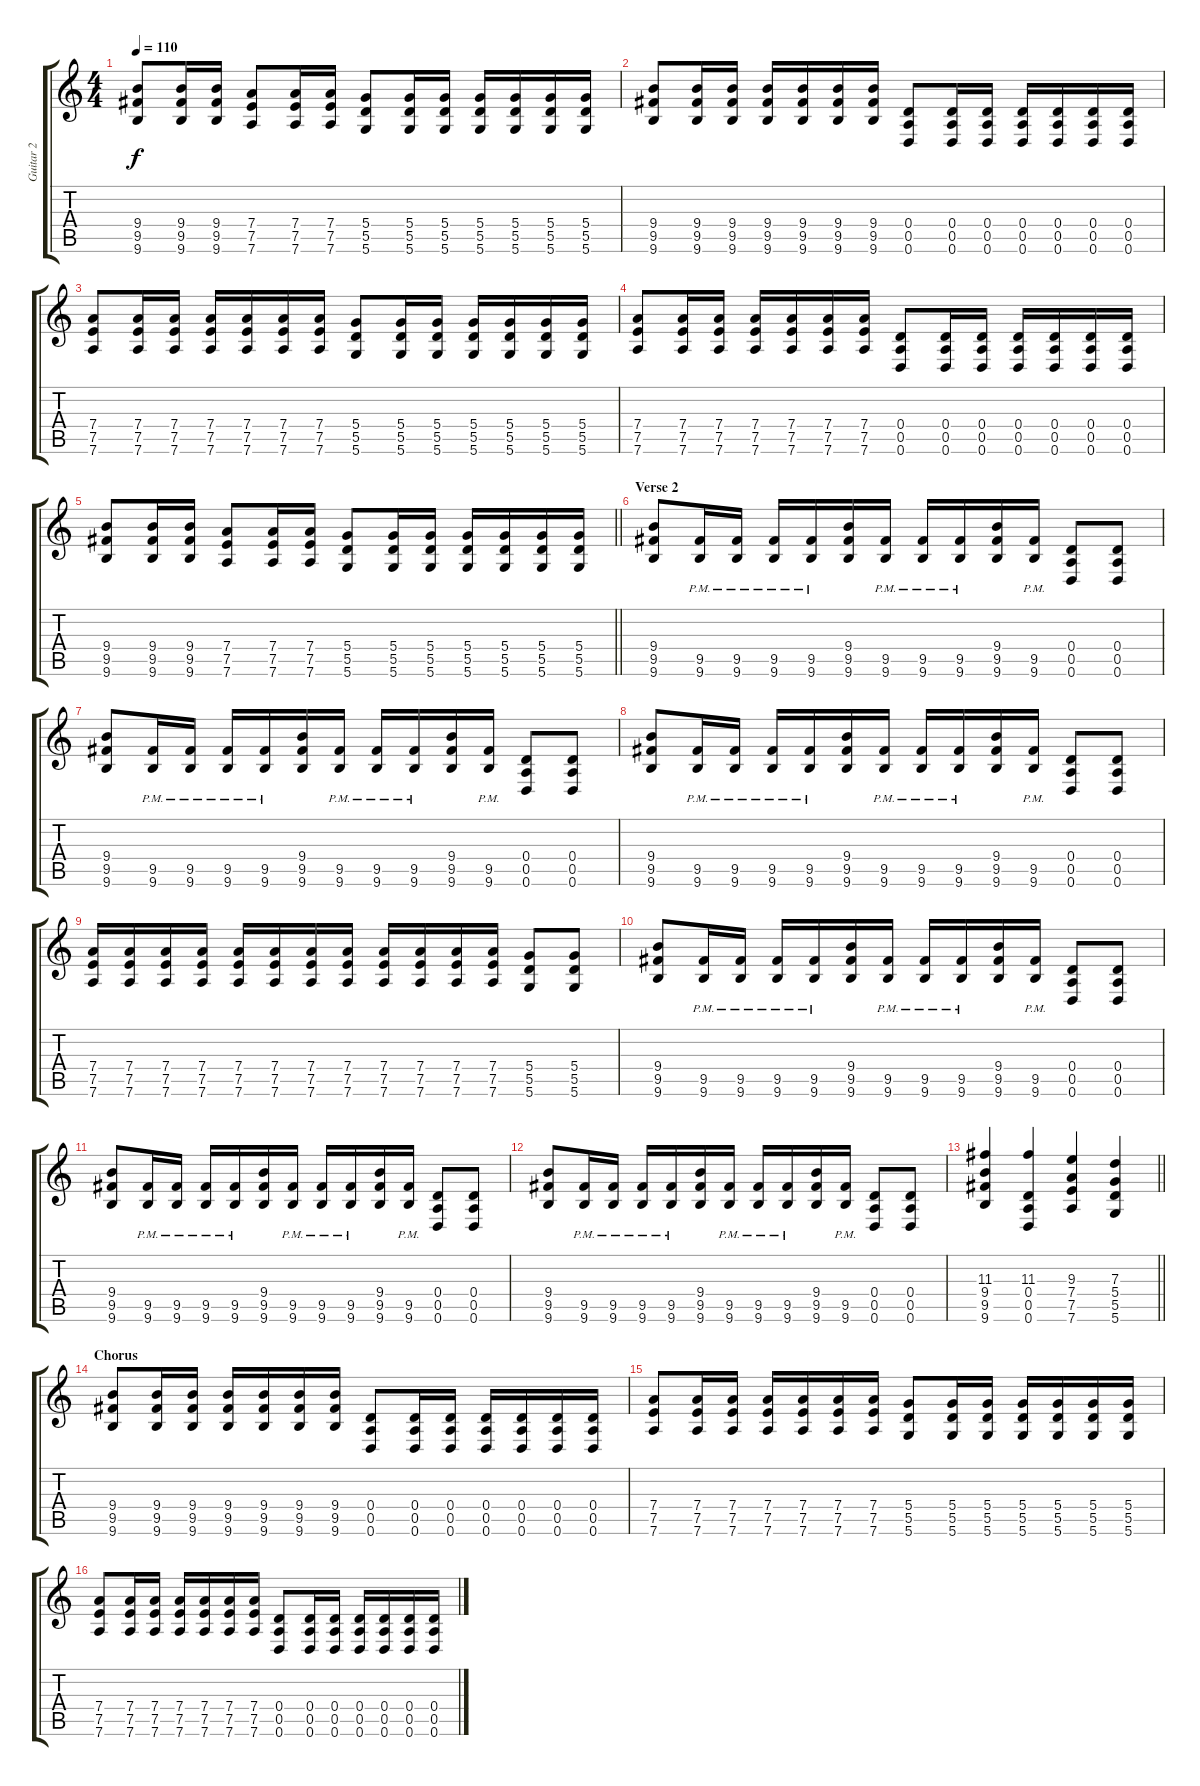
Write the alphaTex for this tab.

\track ("Guitar 2" "Guitar 2") {instrument overdrivenguitar}
\staff {score tabs}
\tuning (E4 B3 G3 D3 A2 D2) {hide}
\ts (4 4)
\tempo 110
\clef g2
\ks c
(9.4 9.5 9.6).8{dy f} (9.4 9.5 9.6).16 (9.4 9.5 9.6).16 (7.4 7.5 7.6).8 (7.4 7.5 7.6).16 (7.4 7.5 7.6).16 (5.4 5.5 5.6).8 (5.4 5.5 5.6).16 (5.4 5.5 5.6).16 (5.4 5.5 5.6).16 (5.4 5.5 5.6).16 (5.4 5.5 5.6).16 (5.4 5.5 5.6).16 |
(9.4 9.5 9.6).8 (9.4 9.5 9.6).16 (9.4 9.5 9.6).16 (9.4 9.5 9.6).16 (9.4 9.5 9.6).16 (9.4 9.5 9.6).16 (9.4 9.5 9.6).16 (0.4 0.5 0.6).8 (0.4 0.5 0.6).16 (0.4 0.5 0.6).16 (0.4 0.5 0.6).16 (0.4 0.5 0.6).16 (0.4 0.5 0.6).16 (0.4 0.5 0.6).16 |
(7.4 7.5 7.6).8 (7.4 7.5 7.6).16 (7.4 7.5 7.6).16 (7.4 7.5 7.6).16 (7.4 7.5 7.6).16 (7.4 7.5 7.6).16 (7.4 7.5 7.6).16 (5.4 5.5 5.6).8 (5.4 5.5 5.6).16 (5.4 5.5 5.6).16 (5.4 5.5 5.6).16 (5.4 5.5 5.6).16 (5.4 5.5 5.6).16 (5.4 5.5 5.6).16 |
(7.4 7.5 7.6).8 (7.4 7.5 7.6).16 (7.4 7.5 7.6).16 (7.4 7.5 7.6).16 (7.4 7.5 7.6).16 (7.4 7.5 7.6).16 (7.4 7.5 7.6).16 (0.4 0.5 0.6).8 (0.4 0.5 0.6).16 (0.4 0.5 0.6).16 (0.4 0.5 0.6).16 (0.4 0.5 0.6).16 (0.4 0.5 0.6).16 (0.4 0.5 0.6).16 |
\barLineRight lightlight
(9.4 9.5 9.6).8 (9.4 9.5 9.6).16 (9.4 9.5 9.6).16 (7.4 7.5 7.6).8 (7.4 7.5 7.6).16 (7.4 7.5 7.6).16 (5.4 5.5 5.6).8 (5.4 5.5 5.6).16 (5.4 5.5 5.6).16 (5.4 5.5 5.6).16 (5.4 5.5 5.6).16 (5.4 5.5 5.6).16 (5.4 5.5 5.6).16 |
\section ("" "Verse 2")
(9.4 9.5 9.6).8 (9.5{pm} 9.6).16 (9.5{pm} 9.6).16 (9.5{pm} 9.6).16 (9.5{pm} 9.6).16 (9.4 9.5 9.6).16 (9.5{pm} 9.6).16 (9.5{pm} 9.6).16 (9.5{pm} 9.6).16 (9.4 9.5 9.6).16 (9.5{pm} 9.6).16 (0.4 0.5 0.6).8 (0.4 0.5 0.6).8 |
(9.4 9.5 9.6).8 (9.5{pm} 9.6).16 (9.5{pm} 9.6).16 (9.5{pm} 9.6).16 (9.5{pm} 9.6).16 (9.4 9.5 9.6).16 (9.5{pm} 9.6).16 (9.5{pm} 9.6).16 (9.5{pm} 9.6).16 (9.4 9.5 9.6).16 (9.5{pm} 9.6).16 (0.4 0.5 0.6).8 (0.4 0.5 0.6).8 |
(9.4 9.5 9.6).8 (9.5{pm} 9.6).16 (9.5{pm} 9.6).16 (9.5{pm} 9.6).16 (9.5{pm} 9.6).16 (9.4 9.5 9.6).16 (9.5{pm} 9.6).16 (9.5{pm} 9.6).16 (9.5{pm} 9.6).16 (9.4 9.5 9.6).16 (9.5{pm} 9.6).16 (0.4 0.5 0.6).8 (0.4 0.5 0.6).8 |
(7.4 7.5 7.6).16 (7.4 7.5 7.6).16 (7.4 7.5 7.6).16 (7.4 7.5 7.6).16 (7.4 7.5 7.6).16 (7.4 7.5 7.6).16 (7.4 7.5 7.6).16 (7.4 7.5 7.6).16 (7.4 7.5 7.6).16 (7.4 7.5 7.6).16 (7.4 7.5 7.6).16 (7.4 7.5 7.6).16 (5.4 5.5 5.6).8 (5.4 5.5 5.6).8 |
(9.4 9.5 9.6).8 (9.5{pm} 9.6).16 (9.5{pm} 9.6).16 (9.5{pm} 9.6).16 (9.5{pm} 9.6).16 (9.4 9.5 9.6).16 (9.5{pm} 9.6).16 (9.5{pm} 9.6).16 (9.5{pm} 9.6).16 (9.4 9.5 9.6).16 (9.5{pm} 9.6).16 (0.4 0.5 0.6).8 (0.4 0.5 0.6).8 |
(9.4 9.5 9.6).8 (9.5{pm} 9.6).16 (9.5{pm} 9.6).16 (9.5{pm} 9.6).16 (9.5{pm} 9.6).16 (9.4 9.5 9.6).16 (9.5{pm} 9.6).16 (9.5{pm} 9.6).16 (9.5{pm} 9.6).16 (9.4 9.5 9.6).16 (9.5{pm} 9.6).16 (0.4 0.5 0.6).8 (0.4 0.5 0.6).8 |
(9.4 9.5 9.6).8 (9.5{pm} 9.6).16 (9.5{pm} 9.6).16 (9.5{pm} 9.6).16 (9.5{pm} 9.6).16 (9.4 9.5 9.6).16 (9.5{pm} 9.6).16 (9.5{pm} 9.6).16 (9.5{pm} 9.6).16 (9.4 9.5 9.6).16 (9.5{pm} 9.6).16 (0.4 0.5 0.6).8 (0.4 0.5 0.6).8 |
\barLineRight lightlight
(11.3 9.4 9.5 9.6).4 (11.3 0.4 0.5 0.6).4 (9.3 7.4 7.5 7.6).4 (7.3 5.4 5.5 5.6).4 |
\section ("" "Chorus")
(9.4 9.5 9.6).8 (9.4 9.5 9.6).16 (9.4 9.5 9.6).16 (9.4 9.5 9.6).16 (9.4 9.5 9.6).16 (9.4 9.5 9.6).16 (9.4 9.5 9.6).16 (0.4 0.5 0.6).8 (0.4 0.5 0.6).16 (0.4 0.5 0.6).16 (0.4 0.5 0.6).16 (0.4 0.5 0.6).16 (0.4 0.5 0.6).16 (0.4 0.5 0.6).16 |
(7.4 7.5 7.6).8 (7.4 7.5 7.6).16 (7.4 7.5 7.6).16 (7.4 7.5 7.6).16 (7.4 7.5 7.6).16 (7.4 7.5 7.6).16 (7.4 7.5 7.6).16 (5.4 5.5 5.6).8 (5.4 5.5 5.6).16 (5.4 5.5 5.6).16 (5.4 5.5 5.6).16 (5.4 5.5 5.6).16 (5.4 5.5 5.6).16 (5.4 5.5 5.6).16 |
(7.4 7.5 7.6).8 (7.4 7.5 7.6).16 (7.4 7.5 7.6).16 (7.4 7.5 7.6).16 (7.4 7.5 7.6).16 (7.4 7.5 7.6).16 (7.4 7.5 7.6).16 (0.4 0.5 0.6).8 (0.4 0.5 0.6).16 (0.4 0.5 0.6).16 (0.4 0.5 0.6).16 (0.4 0.5 0.6).16 (0.4 0.5 0.6).16 (0.4 0.5 0.6).16
